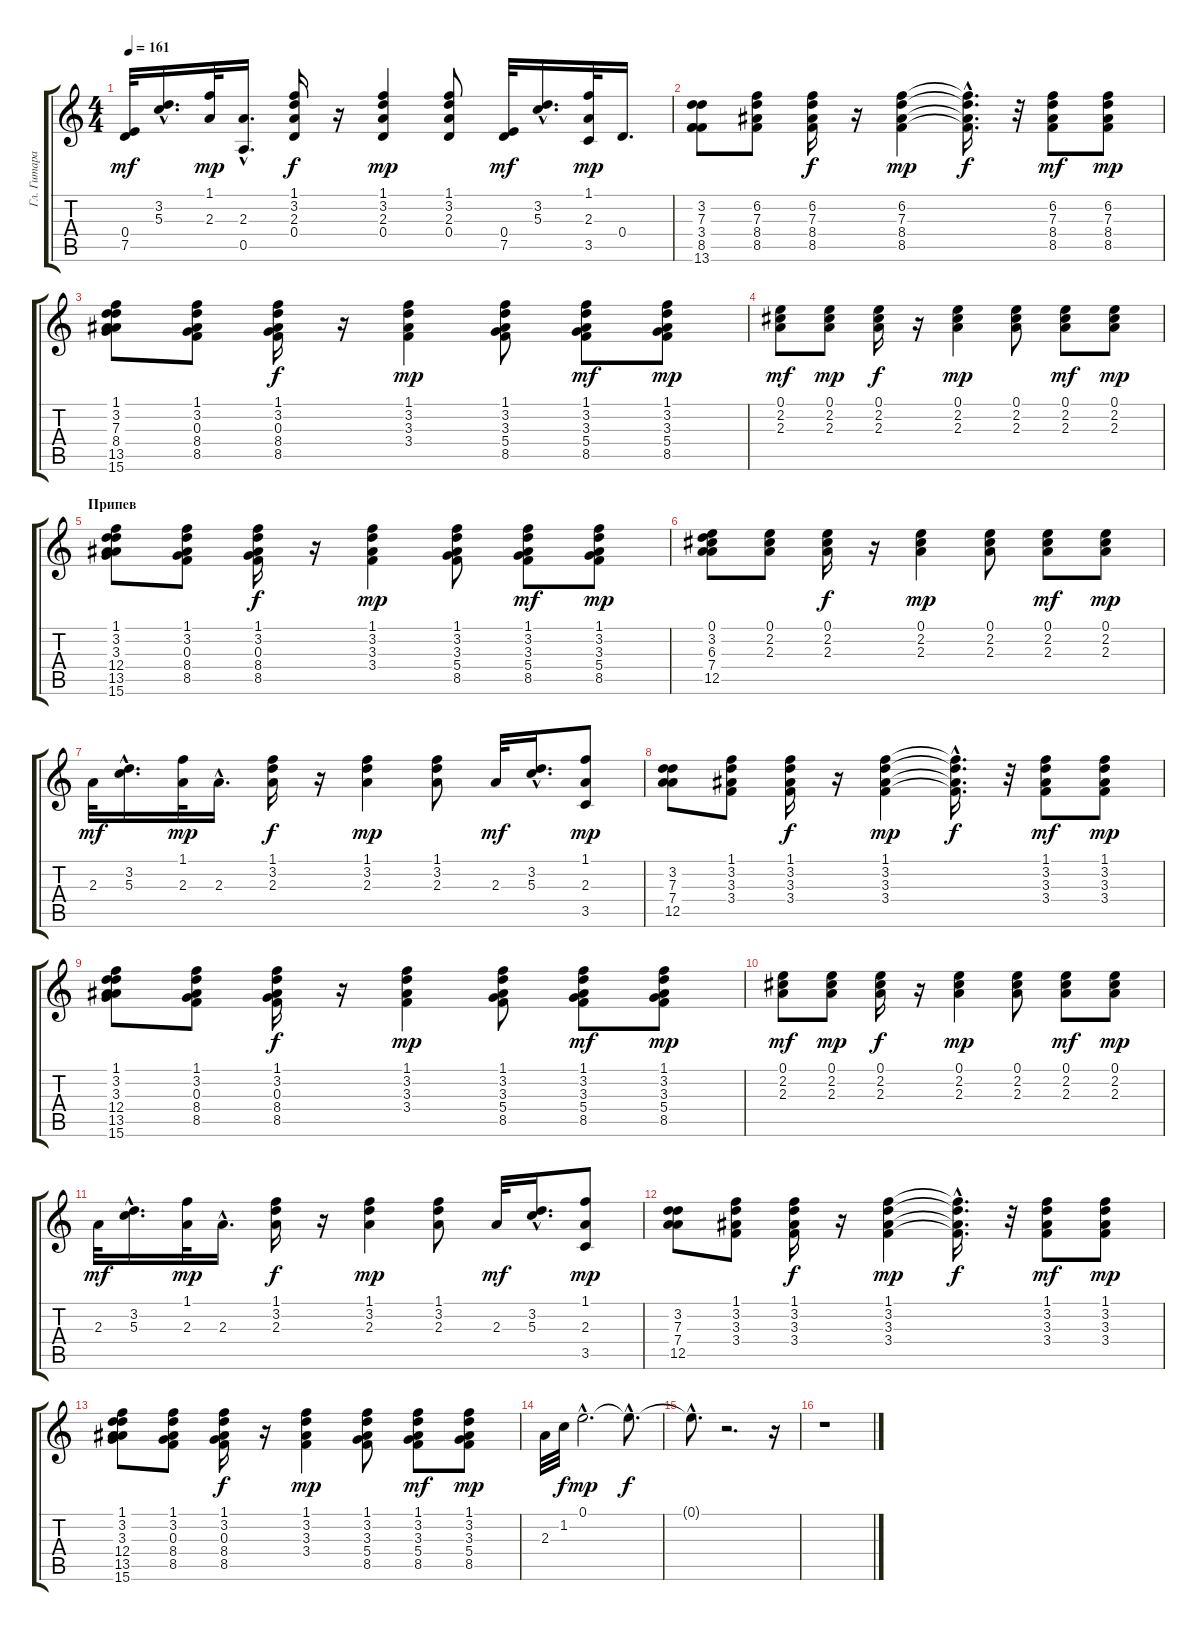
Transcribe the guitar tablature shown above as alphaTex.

\track ("Гл. Гитара" "Гл. Гитара") {instrument acousticguitarsteel}
\staff {score tabs}
\tuning (E4 B3 G3 D3 A2 E2) {hide}
\ts (4 4)
\tempo 161
\clef g2
\ks c
(0.4 7.5).32{dy mf} (3.2{hac} 5.3{hac}).16{d} (1.1 2.3).32{dy mp} (2.3{hac} 0.5{hac}).16{d} (1.1 3.2 2.3 0.4).16{dy f} r.16 (1.1 3.2 2.3 0.4).4{dy mp} (1.1 3.2 2.3 0.4).8 (0.4 7.5).32{dy mf} (3.2{hac} 5.3{hac}).16{d} (1.1 2.3 3.5).32{dy mp} 0.4.16{d} |
(3.2 7.3 3.4 8.5 13.6).8 (6.2 7.3 8.4 8.5).8 (6.2 7.3 8.4 8.5).16{dy f} r.16 (6.2 7.3 8.4 8.5).4{dy mp} (6.2{hac t} 7.3{hac t} 8.4{hac t} 8.5{hac t}).16{d dy f} r.32 (6.2 7.3 8.4 8.5).8{dy mf} (6.2 7.3 8.4 8.5).8{dy mp} |
(1.1 3.2 7.3 8.4 13.5 15.6).8 (1.1 3.2 0.3 8.4 8.5).8 (1.1 3.2 0.3 8.4 8.5).16{dy f} r.16 (1.1 3.2 3.3 3.4).4{dy mp} (1.1 3.2 3.3 5.4 8.5).8 (1.1 3.2 3.3 5.4 8.5).8{dy mf} (1.1 3.2 3.3 5.4 8.5).8{dy mp} |
(0.1 2.2 2.3).8{dy mf} (0.1 2.2 2.3).8{dy mp} (0.1 2.2 2.3).16{dy f} r.16 (0.1 2.2 2.3).4{dy mp} (0.1 2.2 2.3).8 (0.1 2.2 2.3).8{dy mf} (0.1 2.2 2.3).8{dy mp} |
\section ("" "Припев")
(1.1 3.2 3.3 12.4 13.5 15.6).8 (1.1 3.2 0.3 8.4 8.5).8 (1.1 3.2 0.3 8.4 8.5).16{dy f} r.16 (1.1 3.2 3.3 3.4).4{dy mp} (1.1 3.2 3.3 5.4 8.5).8 (1.1 3.2 3.3 5.4 8.5).8{dy mf} (1.1 3.2 3.3 5.4 8.5).8{dy mp} |
(0.1 3.2 6.3 7.4 12.5).8 (0.1 2.2 2.3).8 (0.1 2.2 2.3).16{dy f} r.16 (0.1 2.2 2.3).4{dy mp} (0.1 2.2 2.3).8 (0.1 2.2 2.3).8{dy mf} (0.1 2.2 2.3).8{dy mp} |
2.3.32{dy mf} (3.2{hac} 5.3{hac}).16{d} (1.1 2.3).32{dy mp} 2.3{hac}.16{d} (1.1 3.2 2.3).16{dy f} r.16 (1.1 3.2 2.3).4{dy mp} (1.1 3.2 2.3).8 2.3.32{dy mf} (3.2{hac} 5.3{hac}).16{d} (1.1 2.3 3.5).8{dy mp} |
(3.2 7.3 7.4 12.5).8 (1.1 3.2 3.3 3.4).8 (1.1 3.2 3.3 3.4).16{dy f} r.16 (1.1 3.2 3.3 3.4).4{dy mp} (1.1{hac t} 3.2{hac t} 3.3{hac t} 3.4{hac t}).16{d dy f} r.32 (1.1 3.2 3.3 3.4).8{dy mf} (1.1 3.2 3.3 3.4).8{dy mp} |
(1.1 3.2 3.3 12.4 13.5 15.6).8 (1.1 3.2 0.3 8.4 8.5).8 (1.1 3.2 0.3 8.4 8.5).16{dy f} r.16 (1.1 3.2 3.3 3.4).4{dy mp} (1.1 3.2 3.3 5.4 8.5).8 (1.1 3.2 3.3 5.4 8.5).8{dy mf} (1.1 3.2 3.3 5.4 8.5).8{dy mp} |
(0.1 2.2 2.3).8{dy mf} (0.1 2.2 2.3).8{dy mp} (0.1 2.2 2.3).16{dy f} r.16 (0.1 2.2 2.3).4{dy mp} (0.1 2.2 2.3).8 (0.1 2.2 2.3).8{dy mf} (0.1 2.2 2.3).8{dy mp} |
2.3.32{dy mf} (3.2{hac} 5.3{hac}).16{d} (1.1 2.3).32{dy mp} 2.3{hac}.16{d} (1.1 3.2 2.3).16{dy f} r.16 (1.1 3.2 2.3).4{dy mp} (1.1 3.2 2.3).8 2.3.32{dy mf} (3.2{hac} 5.3{hac}).16{d} (1.1 2.3 3.5).8{dy mp} |
(3.2 7.3 7.4 12.5).8 (1.1 3.2 3.3 3.4).8 (1.1 3.2 3.3 3.4).16{dy f} r.16 (1.1 3.2 3.3 3.4).4{dy mp} (1.1{hac t} 3.2{hac t} 3.3{hac t} 3.4{hac t}).16{d dy f} r.32 (1.1 3.2 3.3 3.4).8{dy mf} (1.1 3.2 3.3 3.4).8{dy mp} |
(1.1 3.2 3.3 12.4 13.5 15.6).8 (1.1 3.2 0.3 8.4 8.5).8 (1.1 3.2 0.3 8.4 8.5).16{dy f} r.16 (1.1 3.2 3.3 3.4).4{dy mp} (1.1 3.2 3.3 5.4 8.5).8 (1.1 3.2 3.3 5.4 8.5).8{dy mf} (1.1 3.2 3.3 5.4 8.5).8{dy mp} |
2.3.32 1.2.32{dy f} 0.1{hac}.2{d dy mp} 0.1{hac t}.8{d dy f} |
0.1{hac t}.8{d} r.2{d} r.16 |
r.1
